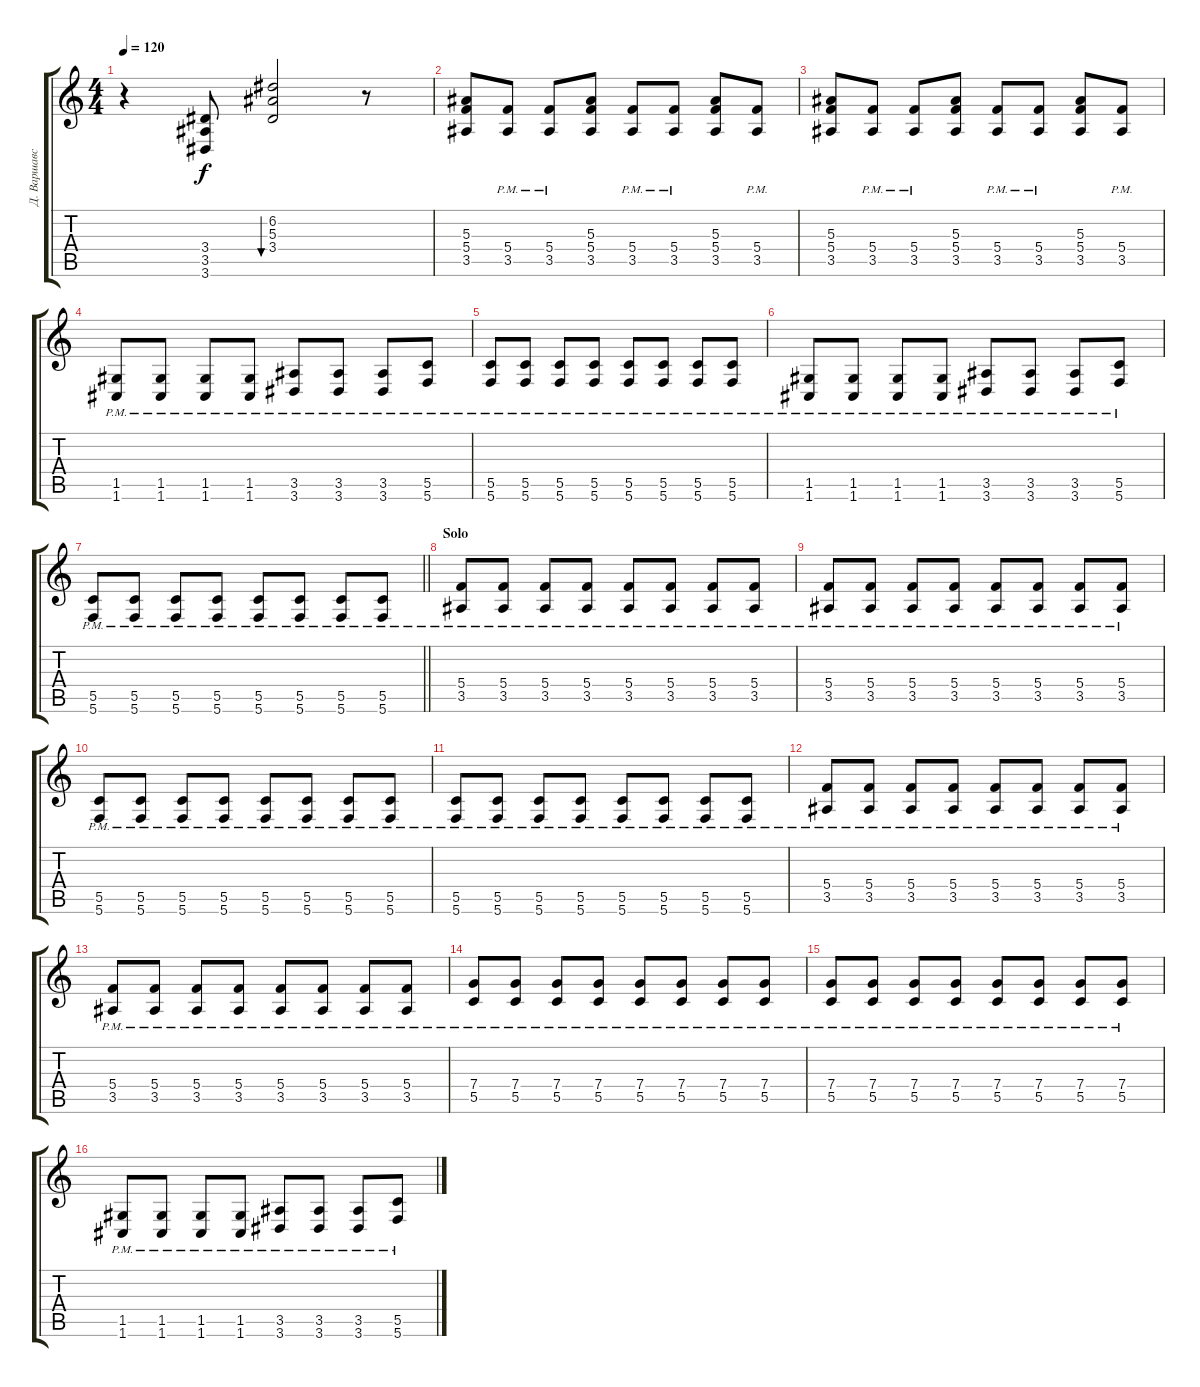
\track ("Д. Варшавский" "Д. Варшавс") {instrument distortionguitar}
\staff {score tabs}
\tuning (D4 A3 F3 C3 G2 C2) {hide}
\ts (4 4)
\tempo 120
\clef g2
\ks c
r.4{dy f} (3.4{t} 3.5{t} 3.6{t}).8 (6.2 5.3 3.4).2{bu 60} r.8 |
(5.3 5.4 3.5).8 (5.4{pm} 3.5{pm}).8 (5.4{pm} 3.5{pm}).8 (5.3 5.4 3.5).8 (5.4{pm} 3.5{pm}).8 (5.4{pm} 3.5{pm}).8 (5.3 5.4 3.5).8 (5.4{pm} 3.5{pm}).8 |
(5.3 5.4 3.5).8 (5.4{pm} 3.5{pm}).8 (5.4{pm} 3.5{pm}).8 (5.3 5.4 3.5).8 (5.4{pm} 3.5{pm}).8 (5.4{pm} 3.5{pm}).8 (5.3 5.4 3.5).8 (5.4{pm} 3.5{pm}).8 |
(1.5{pm} 1.6{pm}).8 (1.5{pm} 1.6{pm}).8 (1.5{pm} 1.6{pm}).8 (1.5{pm} 1.6{pm}).8 (3.5{pm} 3.6{pm}).8 (3.5{pm} 3.6{pm}).8 (3.5{pm} 3.6{pm}).8 (5.5{pm} 5.6{pm}).8 |
(5.5{pm} 5.6{pm}).8 (5.5{pm} 5.6{pm}).8 (5.5{pm} 5.6{pm}).8 (5.5{pm} 5.6{pm}).8 (5.5{pm} 5.6{pm}).8 (5.5{pm} 5.6{pm}).8 (5.5{pm} 5.6{pm}).8 (5.5{pm} 5.6{pm}).8 |
(1.5{pm} 1.6{pm}).8 (1.5{pm} 1.6{pm}).8 (1.5{pm} 1.6{pm}).8 (1.5{pm} 1.6{pm}).8 (3.5{pm} 3.6{pm}).8 (3.5{pm} 3.6{pm}).8 (3.5{pm} 3.6{pm}).8 (5.5{pm} 5.6{pm}).8 |
\barLineRight lightlight
(5.5{pm} 5.6{pm}).8 (5.5{pm} 5.6{pm}).8 (5.5{pm} 5.6{pm}).8 (5.5{pm} 5.6{pm}).8 (5.5{pm} 5.6{pm}).8 (5.5{pm} 5.6{pm}).8 (5.5{pm} 5.6{pm}).8 (5.5{pm} 5.6{pm}).8 |
\section ("" "Solo")
(5.4{pm} 3.5{pm}).8 (5.4{pm} 3.5{pm}).8 (5.4{pm} 3.5{pm}).8 (5.4{pm} 3.5{pm}).8 (5.4{pm} 3.5{pm}).8 (5.4{pm} 3.5{pm}).8 (5.4{pm} 3.5{pm}).8 (5.4{pm} 3.5{pm}).8 |
(5.4{pm} 3.5{pm}).8 (5.4{pm} 3.5{pm}).8 (5.4{pm} 3.5{pm}).8 (5.4{pm} 3.5{pm}).8 (5.4{pm} 3.5{pm}).8 (5.4{pm} 3.5{pm}).8 (5.4{pm} 3.5{pm}).8 (5.4{pm} 3.5{pm}).8 |
(5.5{pm} 5.6{pm}).8 (5.5{pm} 5.6{pm}).8 (5.5{pm} 5.6{pm}).8 (5.5{pm} 5.6{pm}).8 (5.5{pm} 5.6{pm}).8 (5.5{pm} 5.6{pm}).8 (5.5{pm} 5.6{pm}).8 (5.5{pm} 5.6{pm}).8 |
(5.5{pm} 5.6{pm}).8 (5.5{pm} 5.6{pm}).8 (5.5{pm} 5.6{pm}).8 (5.5{pm} 5.6{pm}).8 (5.5{pm} 5.6{pm}).8 (5.5{pm} 5.6{pm}).8 (5.5{pm} 5.6{pm}).8 (5.5{pm} 5.6{pm}).8 |
(5.4{pm} 3.5{pm}).8 (5.4{pm} 3.5{pm}).8 (5.4{pm} 3.5{pm}).8 (5.4{pm} 3.5{pm}).8 (5.4{pm} 3.5{pm}).8 (5.4{pm} 3.5{pm}).8 (5.4{pm} 3.5{pm}).8 (5.4{pm} 3.5{pm}).8 |
(5.4{pm} 3.5{pm}).8 (5.4{pm} 3.5{pm}).8 (5.4{pm} 3.5{pm}).8 (5.4{pm} 3.5{pm}).8 (5.4{pm} 3.5{pm}).8 (5.4{pm} 3.5{pm}).8 (5.4{pm} 3.5{pm}).8 (5.4{pm} 3.5{pm}).8 |
(7.4{pm} 5.5{pm}).8 (7.4{pm} 5.5{pm}).8 (7.4{pm} 5.5{pm}).8 (7.4{pm} 5.5{pm}).8 (7.4{pm} 5.5{pm}).8 (7.4{pm} 5.5{pm}).8 (7.4{pm} 5.5{pm}).8 (7.4{pm} 5.5{pm}).8 |
(7.4{pm} 5.5{pm}).8 (7.4{pm} 5.5{pm}).8 (7.4{pm} 5.5{pm}).8 (7.4{pm} 5.5{pm}).8 (7.4{pm} 5.5{pm}).8 (7.4{pm} 5.5{pm}).8 (7.4{pm} 5.5{pm}).8 (7.4{pm} 5.5{pm}).8 |
(1.5{pm} 1.6{pm}).8 (1.5{pm} 1.6{pm}).8 (1.5{pm} 1.6{pm}).8 (1.5{pm} 1.6{pm}).8 (3.5{pm} 3.6{pm}).8 (3.5{pm} 3.6{pm}).8 (3.5{pm} 3.6{pm}).8 (5.5{pm} 5.6{pm}).8
